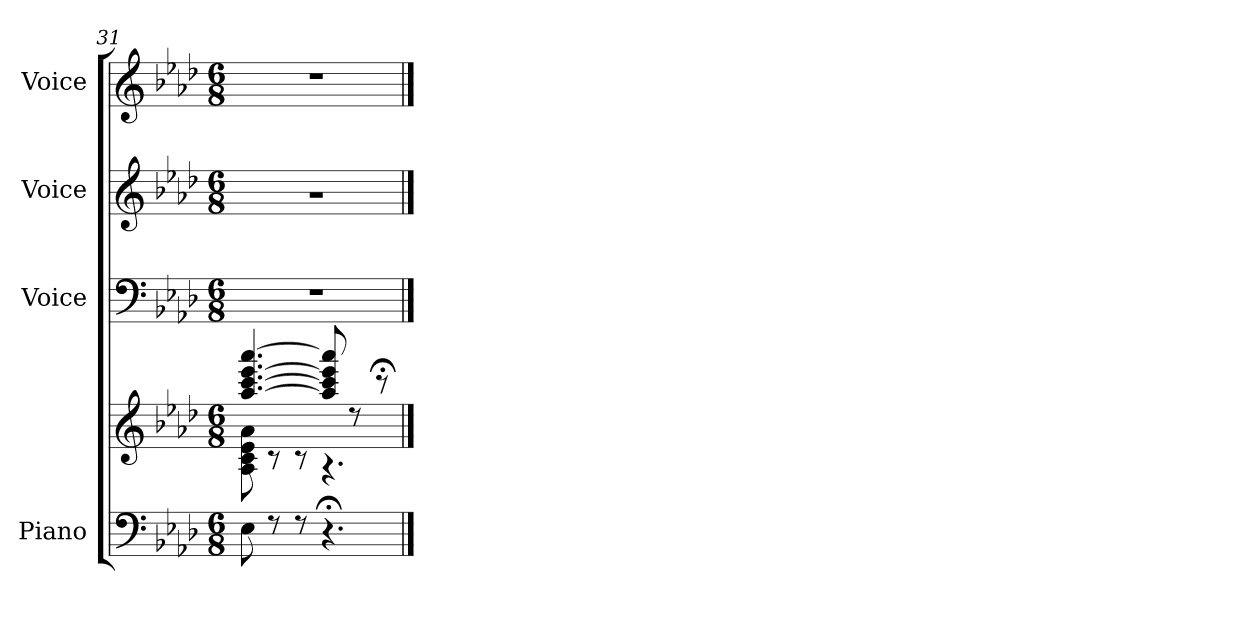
**kern	**kern	**kern	**kern	**kern
*part4	*part4	*part3	*part2	*part1
*staff5	*staff4	*staff3	*staff2	*staff1
*I"Piano	*	*I"Voice	*I"Voice	*I"Voice
*I'Piano	*	*I'Voice	*I'Voice	*I'Voice
*clefF4	*clefG2	*clefF4	*clefG2	*clefG2
*k[b-e-a-d-]	*k[b-e-a-d-]	*k[b-e-a-d-]	*k[b-e-a-d-]	*k[b-e-a-d-]
*M6/8	*M6/8	*M6/8	*M6/8	*M6/8
=31	=31	=31	=31	=31
*	*^	*	*	*
8E-\	[>4.aa-/ [>4.ccc/ [>4.eee-/ [>4.aaa-/	8A-\ 8c\ 8e-\ 8a-\	2.rF	2.rcc	2.r
8rE	.	8rc	.	.	.
8rE	.	8rc	.	.	.
4.r;<	8aa-/] 8ccc/] 8eee-/] 8aaa-/]	4.rA	.	.	.
.	8rcc	.	.	.	.
.	8r;<	.	.	.	.
*	*v	*v	*	*	*
==	==	==	==	==
*-	*-	*-	*-	*-
